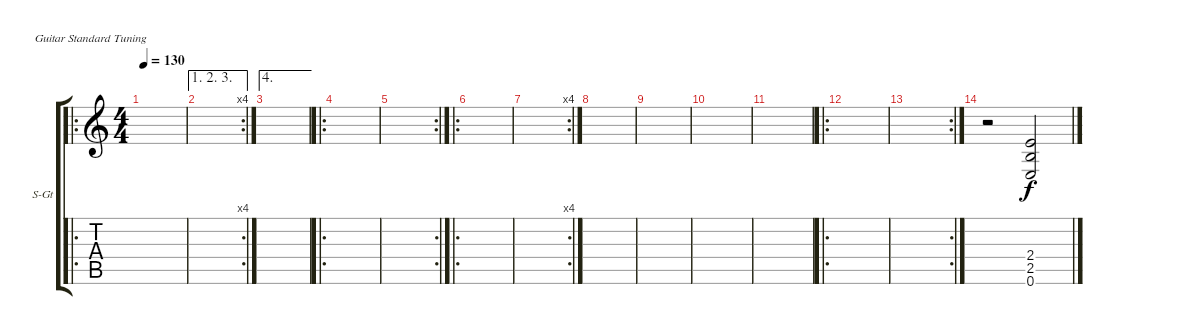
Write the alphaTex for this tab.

\bracketExtendMode groupsimilarinstruments
\firstSystemTrackNameOrientation horizontal
\otherSystemsTrackNameOrientation horizontal
\track ("Keyboard" "S-Gt") {instrument acousticguitarsteel}
\staff {score tabs}
\tuning (E4 B3 G3 D3 A2 E2)
\ro
\ts (4 4)
\tempo 130
\clef g2
\scale
0.5
\ks c
|
\ae (1 2 3)
\rc 4
\scale
0.261719 |
\ae 4
\scale
0.238281 |
\ro
\scale
0.342723 |
\rc 2
\scale
0.314554 |
\ro
\scale
0.342723 |
\rc 4
\scale
0.354497 |
\scale
0.322751 |
\scale
0.322751 |
\scale
0.312821 |
\scale
0.312821 |
\ro
\scale
0.374359 |
\rc 2
\scale
0.354497 |
r.2 (2.4 2.5 0.6).2 |
|
\scale
0.322751
